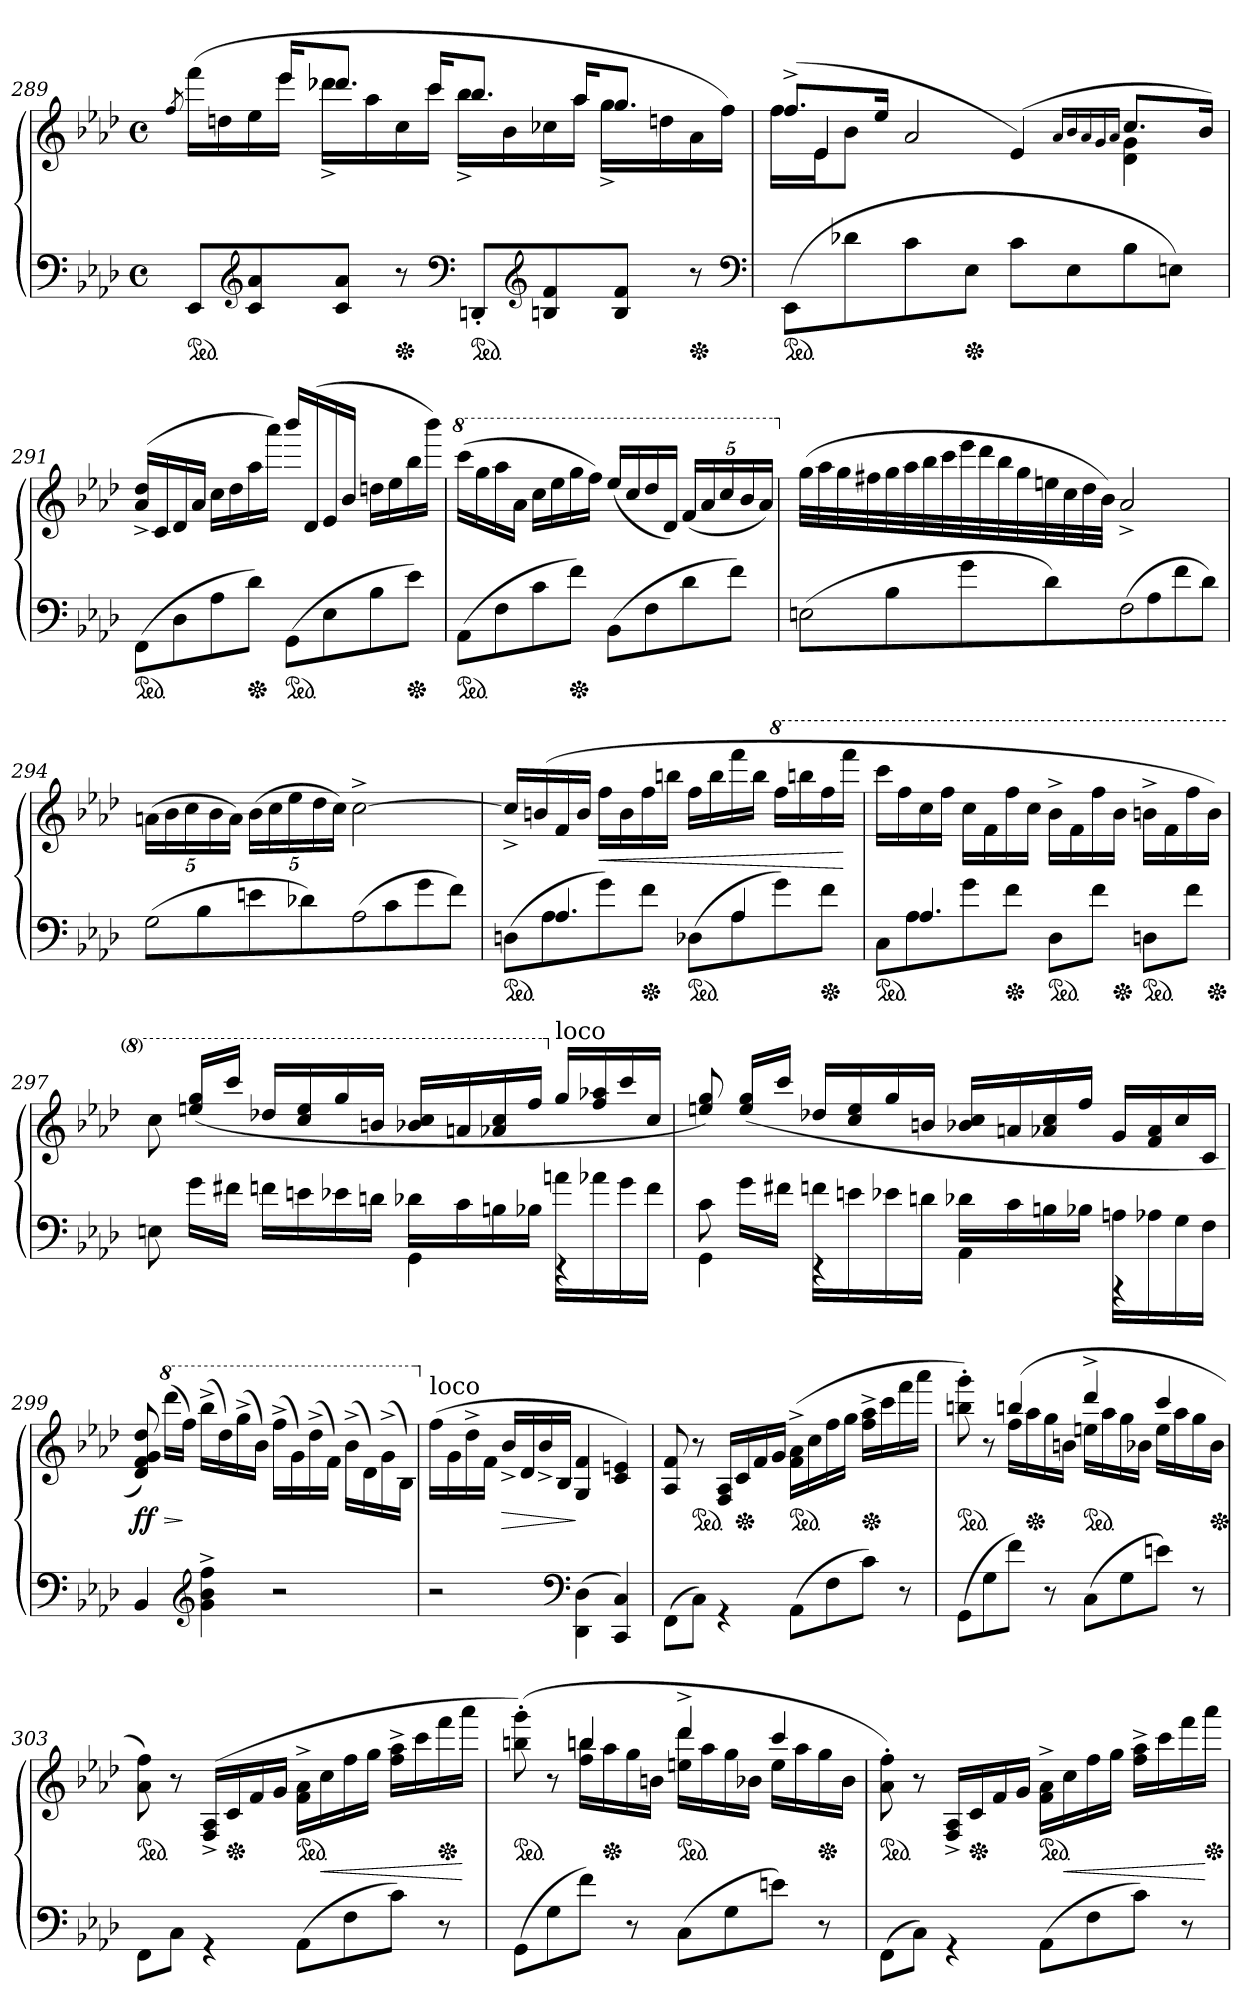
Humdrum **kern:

**kern	**kern	**dynam
*part1	*part1	*part1
*staff2	*staff1	*staff1/2
*clefF4	*clefG2	*
*k[b-e-a-d-]	*k[b-e-a-d-]	*
*M4/4	*M4/4	*
*met(c)	*met(c)	*
=289	=289	=289
*	*^	*
.	.	8qff/	.
*ped	*	*	*
8EE-L	8ryy	(>16fffLL	.
.	.	16ddn	.
*clefG2	*	*	*
8c 8a-	16ryy	16ee-	.
.	16eee-KL	16eee-JJ	.
8c 8a-J	8.ddd-XJ	16ddd-X^<LL	.
.	.	16aa-	.
*Xped	*	*	*
8r	.	16cc	.
.	16cccKL	16cccJJ	.
*clefF4	*	*	*
*ped	*	*	*
8DDn'L	8.bb-J	16bb-^<LL	.
.	.	16b-	.
*clefG2	*	*	*
8Bn 8f	.	16cc-X	.
.	16aa-KL	16aa-JJ	.
8B 8fJ	8.ggJ	16gg^<LL	.
.	.	16ddn	.
*Xped	*	*	*
8r	.	16a-	.
.	16ryy	16ffJJ)	.
*	*v	*v	*
*clefF4	*	*
=290	=290	=290
*	*^	*
*	*	*^	*
*ped	*	*	*	*
(>8EE-/L	(>8.ff^>L	16ffLL	16ryy	.
.	.	16e-J	4e-/	.
8d-X\	.	8b-J	.	.
.	16ee-Jk	.	.	.
8c\	2a-	4ryy	.	.
.	.	.	8.ryy	.
*Xped	*	*	*	*
8E-\J	.	.	.	.
8cL	.	4ryy	(>4e-/)	.
8E-	.	.	.	.
.	16qqa-/LL	.	.	.
.	16qqb-/	.	.	.
.	16qqa-/	.	.	.
.	16qqg/	.	.	.
.	16qqa-/JJ	.	.	.
8B-	8.ccL	4d- 4g	4ryy	.
8EnJ)	.	.	.	.
.	16b-Jk)	.	.	.
*	*v	*v	*v	*
=291	=291	=291
*ped	*	*
(>8FFL	(>16a-^< 16dd-^<LL	.
.	16c	.
8D-	16d-	.
.	16a-JJ	.
8A-	16ccLL	.
.	16dd-	.
*Xped	*	*
8d-J)	16aa-	.
.	16aaa-JJ)	.
*ped	*	*
(>8GGL	16bbb-\LL	.
.	(>16d-/	.
8E-	16e-/	.
.	16b-/JJ	.
8B-	16ddnLL	.
.	16ee-	.
*Xped	*	*
8e-J)	16bb-	.
.	16bbb-JJ)	.
=292	=292	=292
*	*8va	*
*ped	*	*
(>8AA-L	(>16ccccLL	.
.	16ggg	.
8F	16aaa-	.
.	16aa-JJ	.
8c	16cccLL	.
.	16eee-	.
*Xped	*	*
8fJ)	16ggg	.
.	16fffJJ)	.
(>8BB-L	(<16eee-/LL	.
.	16ccc/	.
8F	16ddd-/	.
.	16dd-/JJ)	.
8d-	(<20ffLL	.
.	20aa-	.
.	20ccc	.
8fJ)	.	.
.	20bb-	.
.	20aa-JJ)	.
=293	=293	=293
!LO:N:vis=2	!	!
*	*X8va	*
(>8En	(>32ggLLL	.
.	32aa-	.
.	32gg	.
.	32ff#X	.
8B-	32gg	.
.	32aa-	.
.	32bb-	.
.	32ccc	.
8g	32eee-	.
.	32ddd-	.
.	32bb-	.
.	32gg	.
8d-J)	32een	.
.	32cc	.
.	32dd-	.
.	32b-JJJ)	.
!LO:N:vis=2	!	!
(>8F	2a-^>	.
8A-	.	.
8f	.	.
8d-J)	.	.
=294	=294	=294
!LO:N:vis=2	!	!
(>8G	(>20an\LL	.
.	20b-\	.
.	20cc\	.
8B-	.	.
.	20b-\	.
.	20a\JJ)	.
8en	(>20b-LL	.
.	20cc	.
.	20ee-	.
8d-XJ)	.	.
.	20dd-	.
.	20ccJJ)	.
!LO:N:vis=2	!	!
(>8A-	[2cc^<	.
8c	.	.
8g	.	.
8fJ)	.	.
=295	=295	=295
*^	*	*
*ped	*	*	*
8ryy	(>8DnL	16cc^<LL]	.
.	.	(>16bn	.
4.A-	8A-	16f	.
.	.	16bJJ	.
.	8g)	16ffLL	<
.	.	16b	.
*Xped	*	*	*
.	8fJ	16ff	.
.	.	16bbnJJ	.
*ped	*	*	*
8ryy	(>8D-XL	16ffLL	.
.	.	16bb	.
4A-	8A-	16fff	.
.	.	16bbJJ	.
*	*	*8va	*
.	8g)	16fffLL	.
.	.	16bbbn	.
*Xped	*	*	*
8ryy	8fJ	16fff	.
.	.	16ffffJJ	[
=296	=296	=296	=296
*ped	*	*	*
8ryy	8CL	16ccccLL	.
.	.	16fff	.
4.A-	8A-	16ccc	.
.	.	16fffJJ	.
.	8g	16cccLL	.
.	.	16ff	.
*Xped	*	*	*
.	8fJ	16fff	.
.	.	16cccJJ	.
*ped	*	*	*
2ryy	8D-L	16bb-^>LL	.
.	.	16ff	.
.	8fJ	16fff	.
*Xped	*	*	*
.	.	16bb-JJ	.
*ped	*	*	*
.	8DnL	16bbn^>LL	.
.	.	16ff	.
.	8fJ	16fff	.
*Xped	*	*	*
.	.	16bbJJ)	.
=297	=297	=297	=297
8En	2ryy	8ccc	.
16g\LL	.	(>16eeen/ 16ggg/LL	.
16f#XJJ	.	16ccccJJ	.
16fn\LL	.	16ddd-X/LL	.
16en\	.	16ccc/ 16eee/	.
16e-X	.	16ggg	.
16dn\JJ	.	16bbn/JJ	.
16d-XLL	4GG	16bb-X 16cccLL	.
16c\	.	16aan/	.
16Bn\	.	16aa-X/ 16ccc/	.
16B-XJJ	.	16fffJJ	.
*	*	*X8va	*
!	!	!LO:TX:a:t=loco	!
16an\LL	4r	16gg/LL	.
16a-X	.	16ff 16aa-X	.
16g\	.	16ccc/	.
16f\JJ	.	16cc/JJ	.
=298	=298	=298	=298
8c\	4GG	8een/ 8gg/)	.
16g\LL	.	(>16ee/ 16gg/LL	.
16f#XJJ	.	16cccJJ	.
16fn\LL	4r	16dd-X/LL	.
16en\	.	16cc/ 16ee/	.
16e-X	.	16gg	.
16dn\JJ	.	16bn/JJ	.
16d-XLL	4AA-	16b-X 16ccLL	.
16c\	.	16an/	.
16Bn\	.	16a-X/ 16cc/	.
16B-XJJ	.	16ffJJ	.
16An\LL	4rAAA	16gLL	.
16A-X\	.	16f 16a-	.
16G\	.	16cc	.
16F\JJ	.	16cJJ	.
*v	*v	*	*
=299	=299	=299
4BB-	8d- 8f 8g 8dd-)	ff
*	*8va	*
.	(>16dddd-LL	>
.	16fffJJ)	]
*clefG2	*	*
4g^< 4b-^< 4ff^<	(>16bbb-^<LL	.
.	16ddd-)	.
.	(>16ggg^<	.
.	16bb-JJ)	.
2r	(>16fff^<LL	.
.	16gg)	.
.	(>16ddd-^<	.
.	16ffJJ)	.
.	(>16bb-^<\LL	.
.	16dd-\)	.
.	(>16gg^<\	.
.	16b-\JJ)	.
=300	=300	=300
*	*X8va	*
!	!LO:TX:a:t=loco	!
2r	(>16ffLL	.
.	16g	.
.	16dd-^<	.
.	16fJJ	.
.	16b-^<LL	>
.	16d-	.
.	16b-^<	.
.	16B-JJ	.
*clefF4	*	*
(<4DD-\ 4D-\	4G/ 4f/	]
4CC 4C)	4c 4en)	.
=301	=301	=301
(>8FF\L	8A-/ 8f/	.
*	*ped	*
8CJ)	8r	.
4rGG	16F/ 16A-/LL	.
*	*Xped	*
.	16c	.
.	16f	.
.	16gJJ	.
*	*ped	*
(>8AA-L	(>16f^> 16a-^>LL	.
.	16cc	.
8F	16ff	.
.	16ggJJ	.
*	*Xped	*
8cJ)	16ff^> 16aa-^>LL	.
.	16ccc	.
8r	16fff	.
.	16aaa-JJ	.
=302	=302	=302
*	*^	*
*	*ped	*	*
(>8GGL	4ryy	8bbn'> 8ggg'>)	.
8G	.	8r	.
8fJ)	(>4bbn	16ffLL	.
*	*Xped	*	*
.	.	16aa-	.
8r	.	16gg	.
.	.	16bnJJ	.
*	*ped	*	*
(>8CL	4ddd-^>	16eenLL	.
.	.	16aa-	.
8G	.	16gg	.
.	.	16b-XJJ	.
8enJ)	4ccc	16eeLL	.
.	.	16aa-	.
8r	.	16gg	.
*	*Xped	*	*
.	.	16b-JJ	.
*	*v	*v	*
=303	=303	=303
*	*ped	*
8FF\L	8a- 8ff)	.
8C\J	8r	.
4rGG	(>16F^>/ 16A-^>/LL	.
*	*Xped	*
.	16c	.
.	16f	.
.	16gJJ	.
*	*ped	*
(>8AA-L	16f^> 16a-^>LL	.
.	16cc	<
8F	16ff	.
.	16ggJJ	.
8cJ)	16ff^> 16aa-^>LL	.
.	16ccc	.
*	*Xped	*
8r	16fff	.
.	16aaa-JJ	[
=304	=304	=304
*	*^	*
*	*ped	*	*
(>8GGL	4ryy	(>8bbn'> 8ggg'>)	.
8G	.	8r	.
8fJ)	4bbn	16ff 16bbnLL	.
*	*Xped	*	*
.	.	16aa-	.
8r	.	16gg	.
.	.	16bnJJ	.
*	*ped	*	*
(>8CL	4ddd-^>	16een 16ddd-LL	.
.	.	16aa-	.
8G	.	16gg	.
.	.	16b-XJJ	.
8enJ)	4ccc	16eeLL	.
.	.	16aa-	.
*	*Xped	*	*
8r	.	16gg	.
.	.	16b-JJ	.
*	*v	*v	*
=305	=305	=305
*	*ped	*
(>8FF\L	8a-'> 8ff'>)	.
8C\J)	8r	.
4rGG	16F^>/ 16A-^>/LL	.
*	*Xped	*
.	16c	.
.	16f	.
.	16gJJ	.
*	*ped	*
(<8AA-L	16f^> 16a-^>LL	.
.	16cc	<
8F	16ff	.
.	16ggJJ	.
8cJ)	16ff^> 16aa-^>LL	.
.	16ccc	.
8r	16fff	.
*	*Xped	*
.	16aaa-JJ	[
=	=	=
*-	*-	*-
